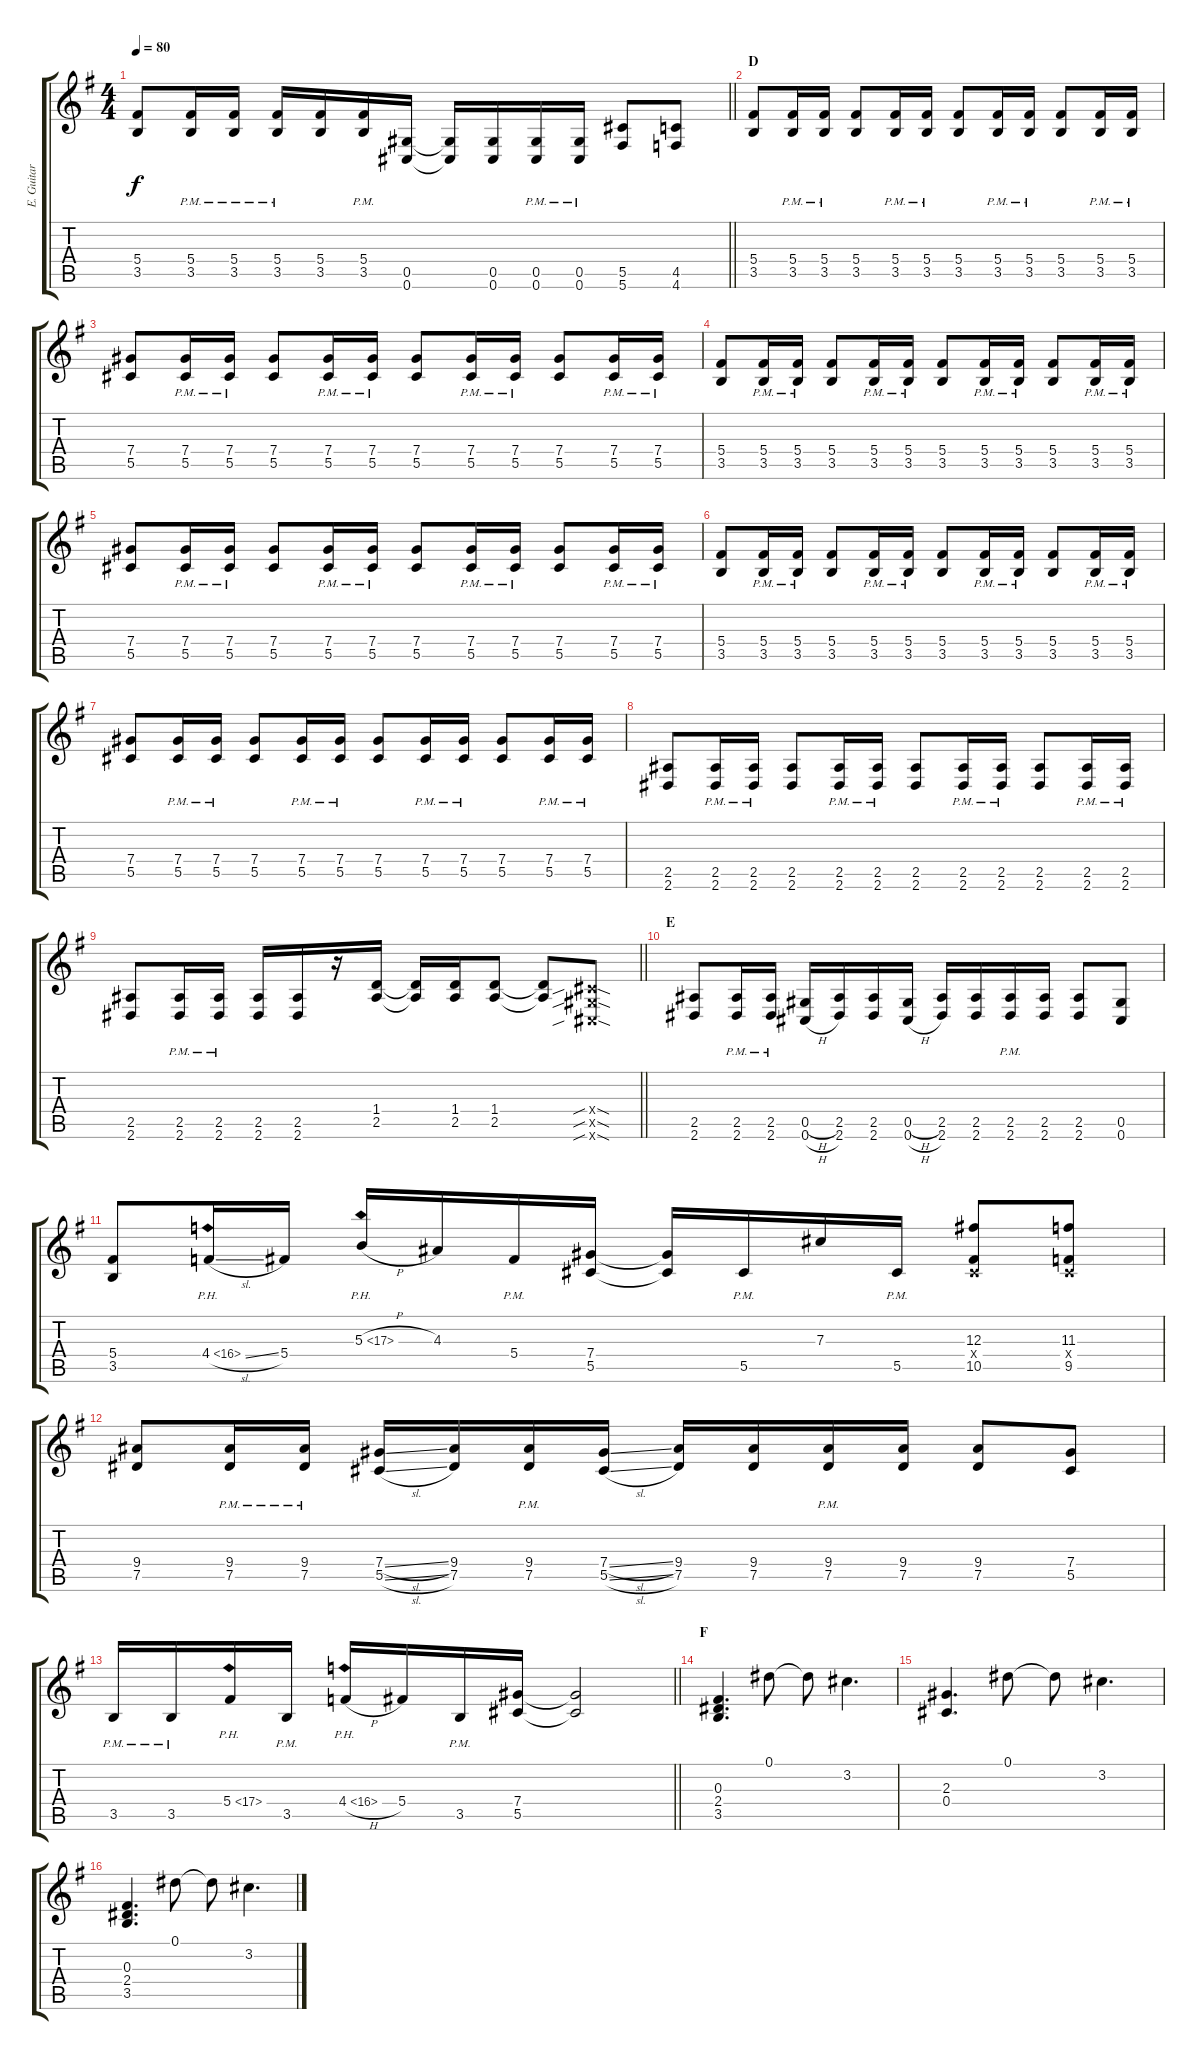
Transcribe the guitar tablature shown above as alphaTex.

\track ("E. Guitar II" "E. Guitar ") {instrument distortionguitar}
\staff {score tabs}
\tuning (Eb4 Bb3 Gb3 Db3 Ab2 Db2) {hide}
\ts (4 4)
\tempo 80
\clef g2
\barLineRight lightlight
\ks g
(5.4 3.5).8{dy f} (5.4{pm} 3.5{pm}).16 (5.4{pm} 3.5{pm}).16 (5.4{pm} 3.5{pm}).16 (5.4 3.5).16 (5.4{pm} 3.5{pm}).16 (0.5 0.6).16 (0.5{t} 0.6{t}).16 (0.5 0.6).16 (0.5{pm} 0.6{pm}).16 (0.5{pm} 0.6{pm}).16 (5.5 5.6).8 (4.5 4.6).8 |
\section ("" "D")
(5.4 3.5).8 (5.4{pm} 3.5{pm}).16 (5.4{pm} 3.5{pm}).16 (5.4 3.5).8 (5.4{pm} 3.5{pm}).16 (5.4{pm} 3.5{pm}).16 (5.4 3.5).8 (5.4{pm} 3.5{pm}).16 (5.4{pm} 3.5{pm}).16 (5.4 3.5).8 (5.4{pm} 3.5{pm}).16 (5.4{pm} 3.5{pm}).16 |
(7.4 5.5).8 (7.4{pm} 5.5{pm}).16 (7.4{pm} 5.5{pm}).16 (7.4 5.5).8 (7.4{pm} 5.5{pm}).16 (7.4{pm} 5.5{pm}).16 (7.4 5.5).8 (7.4{pm} 5.5{pm}).16 (7.4{pm} 5.5{pm}).16 (7.4 5.5).8 (7.4{pm} 5.5{pm}).16 (7.4{pm} 5.5{pm}).16 |
(5.4 3.5).8 (5.4{pm} 3.5{pm}).16 (5.4{pm} 3.5{pm}).16 (5.4 3.5).8 (5.4{pm} 3.5{pm}).16 (5.4{pm} 3.5{pm}).16 (5.4 3.5).8 (5.4{pm} 3.5{pm}).16 (5.4{pm} 3.5{pm}).16 (5.4 3.5).8 (5.4{pm} 3.5{pm}).16 (5.4{pm} 3.5{pm}).16 |
(7.4 5.5).8 (7.4{pm} 5.5{pm}).16 (7.4{pm} 5.5{pm}).16 (7.4 5.5).8 (7.4{pm} 5.5{pm}).16 (7.4{pm} 5.5{pm}).16 (7.4 5.5).8 (7.4{pm} 5.5{pm}).16 (7.4{pm} 5.5{pm}).16 (7.4 5.5).8 (7.4{pm} 5.5{pm}).16 (7.4{pm} 5.5{pm}).16 |
(5.4 3.5).8 (5.4{pm} 3.5{pm}).16 (5.4{pm} 3.5{pm}).16 (5.4 3.5).8 (5.4{pm} 3.5{pm}).16 (5.4{pm} 3.5{pm}).16 (5.4 3.5).8 (5.4{pm} 3.5{pm}).16 (5.4{pm} 3.5{pm}).16 (5.4 3.5).8 (5.4{pm} 3.5{pm}).16 (5.4{pm} 3.5{pm}).16 |
(7.4 5.5).8 (7.4{pm} 5.5{pm}).16 (7.4{pm} 5.5{pm}).16 (7.4 5.5).8 (7.4{pm} 5.5{pm}).16 (7.4{pm} 5.5{pm}).16 (7.4 5.5).8 (7.4{pm} 5.5{pm}).16 (7.4{pm} 5.5{pm}).16 (7.4 5.5).8 (7.4{pm} 5.5{pm}).16 (7.4{pm} 5.5{pm}).16 |
(2.5 2.6).8 (2.5{pm} 2.6{pm}).16 (2.5{pm} 2.6{pm}).16 (2.5 2.6).8 (2.5{pm} 2.6{pm}).16 (2.5{pm} 2.6{pm}).16 (2.5 2.6).8 (2.5{pm} 2.6{pm}).16 (2.5{pm} 2.6{pm}).16 (2.5 2.6).8 (2.5{pm} 2.6{pm}).16 (2.5{pm} 2.6{pm}).16 |
\barLineRight lightlight
(2.5 2.6).8 (2.5{pm} 2.6{pm}).16 (2.5{pm} 2.6{pm}).16 (2.5 2.6).16 (2.5 2.6).16 r.16 (1.4 2.5).16 (1.4{t} 2.5{t}).16 (1.4 2.5).16 (1.4 2.5).8 (1.4{t} 2.5{t}).8 (0.4{sib sod x} 0.5{sib sod x} 0.6{sib sod x}).8 |
\section ("" "E")
(2.5 2.6).8 (2.5{pm} 2.6{pm}).16 (2.5{pm} 2.6{pm}).16 (0.5{h} 0.6{h}).16 (2.5 2.6).16 (2.5 2.6).16 (0.5{h} 0.6{h}).16 (2.5 2.6).16 (2.5 2.6).16 (2.5{pm} 2.6{pm}).16 (2.5 2.6).16 (2.5 2.6).8 (0.5 0.6).8 |
(5.4 3.5).8 4.4{ph 12 sl}.16 5.4.16 5.3{ph 12 h}.16 4.3.16 5.4{pm}.16 (7.4 5.5).16 (7.4{t} 5.5{t}).16 5.5{pm}.16 7.3.16 5.5{pm}.16 (12.3 0.4{x} 10.5).8 (11.3 0.4{x} 9.5).8 |
(9.4 7.5).8 (9.4{pm} 7.5{pm}).16 (9.4{pm} 7.5{pm}).16 (7.4{sl} 5.5{sl}).16 (9.4 7.5).16 (9.4{pm} 7.5{pm}).16 (7.4{sl} 5.5{sl}).16 (9.4 7.5).16 (9.4 7.5).16 (9.4{pm} 7.5{pm}).16 (9.4 7.5).16 (9.4 7.5).8 (7.4 5.5).8 |
\barLineRight lightlight
3.5{pm}.16 3.5{pm}.16 5.4{ph 12}.16 3.5{pm}.16 4.4{ph 12 h}.16 5.4.16 3.5{pm}.16 (7.4 5.5).16 (7.4{t} 5.5{t}).2 |
\section ("" "F")
(0.3 2.4 3.5).4{d} 0.1.8 0.1{t}.8 3.2.4{d} |
(2.3 0.4).4{d} 0.1.8 0.1{t}.8 3.2.4{d} |
(0.3 2.4 3.5).4{d} 0.1.8 0.1{t}.8 3.2.4{d}
